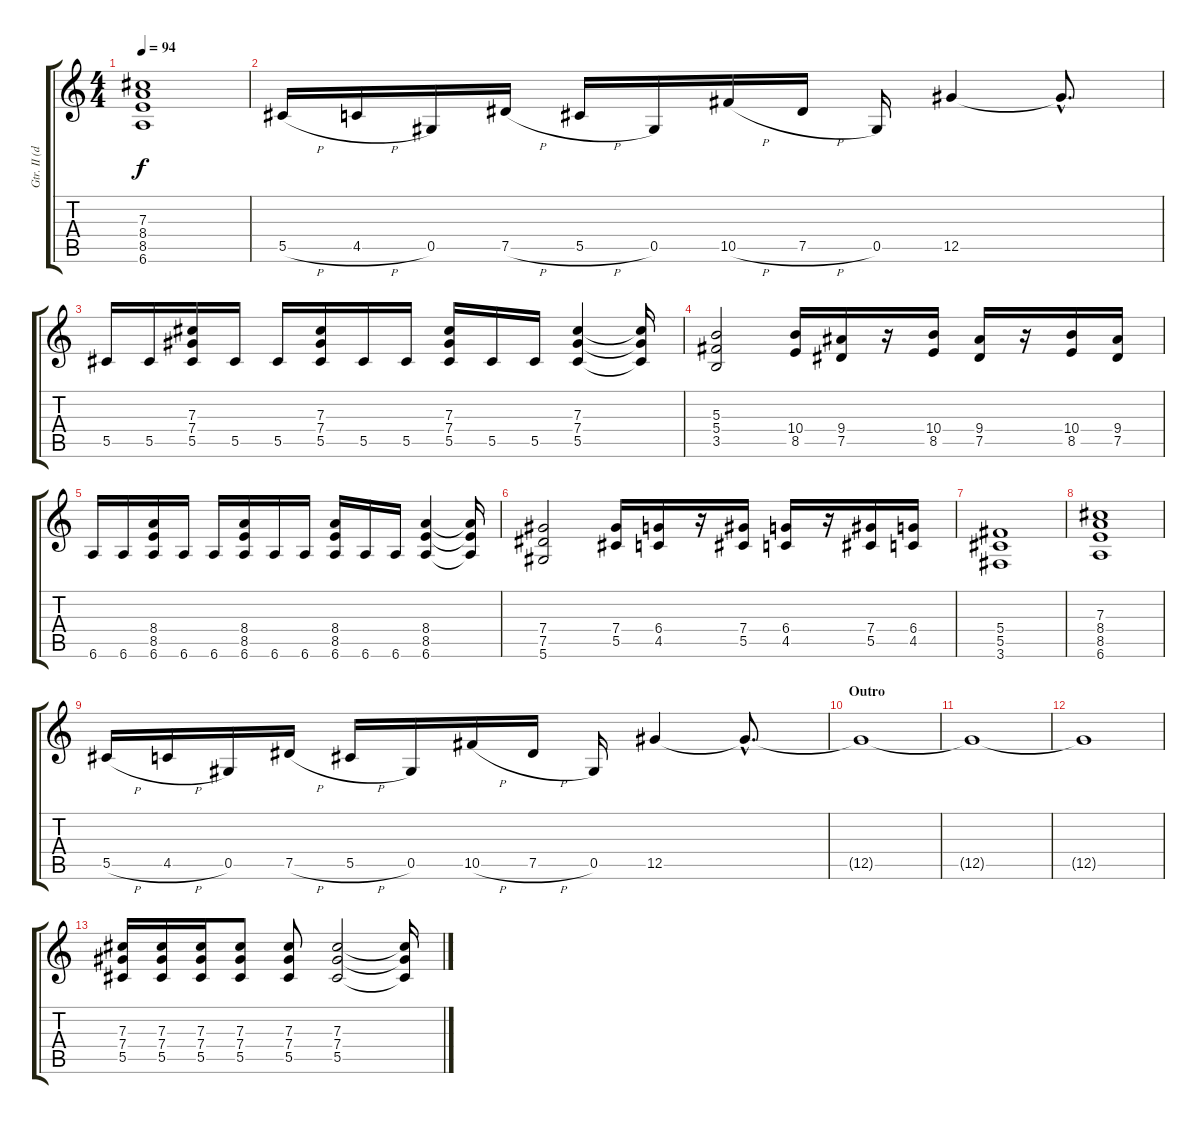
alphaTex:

\track ("Gtr. II (dist)" "Gtr. II (d") {instrument distortionguitar}
\staff {score tabs}
\tuning (Eb4 Bb3 Gb3 Db3 Ab2 Eb2) {hide}
\ts (4 4)
\tempo 94
\clef g2
\ks c
(7.3 8.4 8.5 6.6).1{dy f} |
5.5{h}.16 4.5{h}.16 0.5.16 7.5{h}.16 5.5{h}.16 0.5.16 10.5{h}.16 7.5{h}.16 0.5.16 12.5.4 12.5{hac t}.8{d} |
5.5.16 5.5.16 (7.3 7.4 5.5).16 5.5.16 5.5.16 (7.3 7.4 5.5).16 5.5.16 5.5.16 (7.3 7.4 5.5).16 5.5.16 5.5.16 (7.3 7.4 5.5).4 (7.3{t} 7.4{t} 5.5{t}).16 |
(5.3 5.4 3.5).2 (10.4 8.5).16 (9.4 7.5).16 r.16 (10.4 8.5).16 (9.4 7.5).16 r.16 (10.4 8.5).16 (9.4 7.5).16 |
6.6.16 6.6.16 (8.4 8.5 6.6).16 6.6.16 6.6.16 (8.4 8.5 6.6).16 6.6.16 6.6.16 (8.4 8.5 6.6).16 6.6.16 6.6.16 (8.4 8.5 6.6).4 (8.4{t} 8.5{t} 6.6{t}).16 |
(7.4 7.5 5.6).2 (7.4 5.5).16 (6.4 4.5).16 r.16 (7.4 5.5).16 (6.4 4.5).16 r.16 (7.4 5.5).16 (6.4 4.5).16 |
(5.4 5.5 3.6).1 |
(7.3 8.4 8.5 6.6).1 |
5.5{h}.16 4.5{h}.16 0.5.16 7.5{h}.16 5.5{h}.16 0.5.16 10.5{h}.16 7.5{h}.16 0.5.16 12.5.4 12.5{hac t}.8{d} |
\section ("" "Outro")
12.5{t}.1 |
12.5{t}.1 |
12.5{t}.1 |
(7.3 7.4 5.5).16 (7.3 7.4 5.5).16 (7.3 7.4 5.5).16 (7.3 7.4 5.5).8 (7.3 7.4 5.5).8 (7.3 7.4 5.5).2 (7.3{t} 7.4{t} 5.5{t}).16
